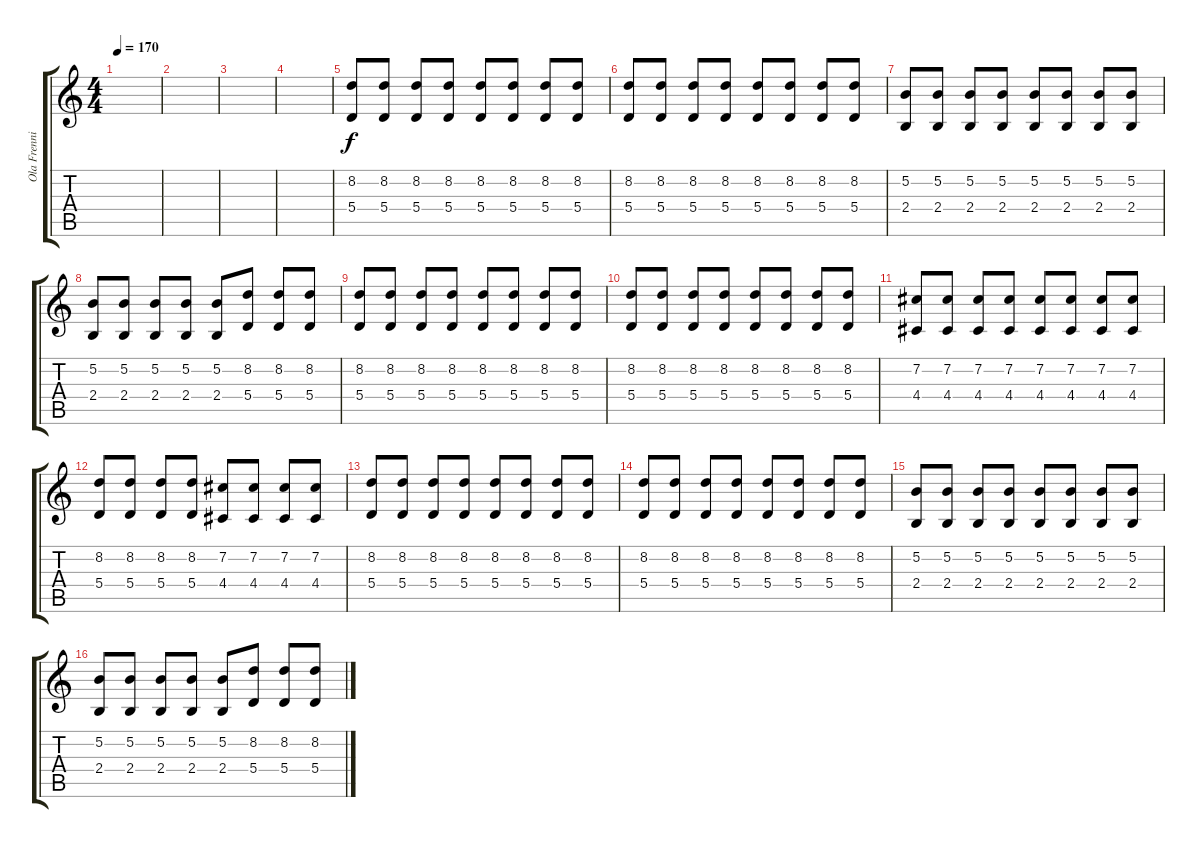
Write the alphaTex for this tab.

\track ("Ola Frenning" "Ola Frenni") {instrument distortionguitar}
\staff {score tabs}
\tuning (B3 Gb3 D3 A2 E2 B1) {hide}
\ts (4 4)
\tempo 170
\clef g2
\ks c
|
|
|
|
(8.2 5.4).8 (8.2 5.4).8 (8.2 5.4).8 (8.2 5.4).8 (8.2 5.4).8 (8.2 5.4).8 (8.2 5.4).8 (8.2 5.4).8 |
(8.2 5.4).8 (8.2 5.4).8 (8.2 5.4).8 (8.2 5.4).8 (8.2 5.4).8 (8.2 5.4).8 (8.2 5.4).8 (8.2 5.4).8 |
(5.2 2.4).8 (5.2 2.4).8 (5.2 2.4).8 (5.2 2.4).8 (5.2 2.4).8 (5.2 2.4).8 (5.2 2.4).8 (5.2 2.4).8 |
(5.2 2.4).8 (5.2 2.4).8 (5.2 2.4).8 (5.2 2.4).8 (5.2 2.4).8 (8.2 5.4).8 (8.2 5.4).8 (8.2 5.4).8 |
(8.2 5.4).8 (8.2 5.4).8 (8.2 5.4).8 (8.2 5.4).8 (8.2 5.4).8 (8.2 5.4).8 (8.2 5.4).8 (8.2 5.4).8 |
(8.2 5.4).8 (8.2 5.4).8 (8.2 5.4).8 (8.2 5.4).8 (8.2 5.4).8 (8.2 5.4).8 (8.2 5.4).8 (8.2 5.4).8 |
(7.2 4.4).8 (7.2 4.4).8 (7.2 4.4).8 (7.2 4.4).8 (7.2 4.4).8 (7.2 4.4).8 (7.2 4.4).8 (7.2 4.4).8 |
(8.2 5.4).8 (8.2 5.4).8 (8.2 5.4).8 (8.2 5.4).8 (7.2 4.4).8 (7.2 4.4).8 (7.2 4.4).8 (7.2 4.4).8 |
(8.2 5.4).8 (8.2 5.4).8 (8.2 5.4).8 (8.2 5.4).8 (8.2 5.4).8 (8.2 5.4).8 (8.2 5.4).8 (8.2 5.4).8 |
(8.2 5.4).8 (8.2 5.4).8 (8.2 5.4).8 (8.2 5.4).8 (8.2 5.4).8 (8.2 5.4).8 (8.2 5.4).8 (8.2 5.4).8 |
(5.2 2.4).8 (5.2 2.4).8 (5.2 2.4).8 (5.2 2.4).8 (5.2 2.4).8 (5.2 2.4).8 (5.2 2.4).8 (5.2 2.4).8 |
(5.2 2.4).8 (5.2 2.4).8 (5.2 2.4).8 (5.2 2.4).8 (5.2 2.4).8 (8.2 5.4).8 (8.2 5.4).8 (8.2 5.4).8
